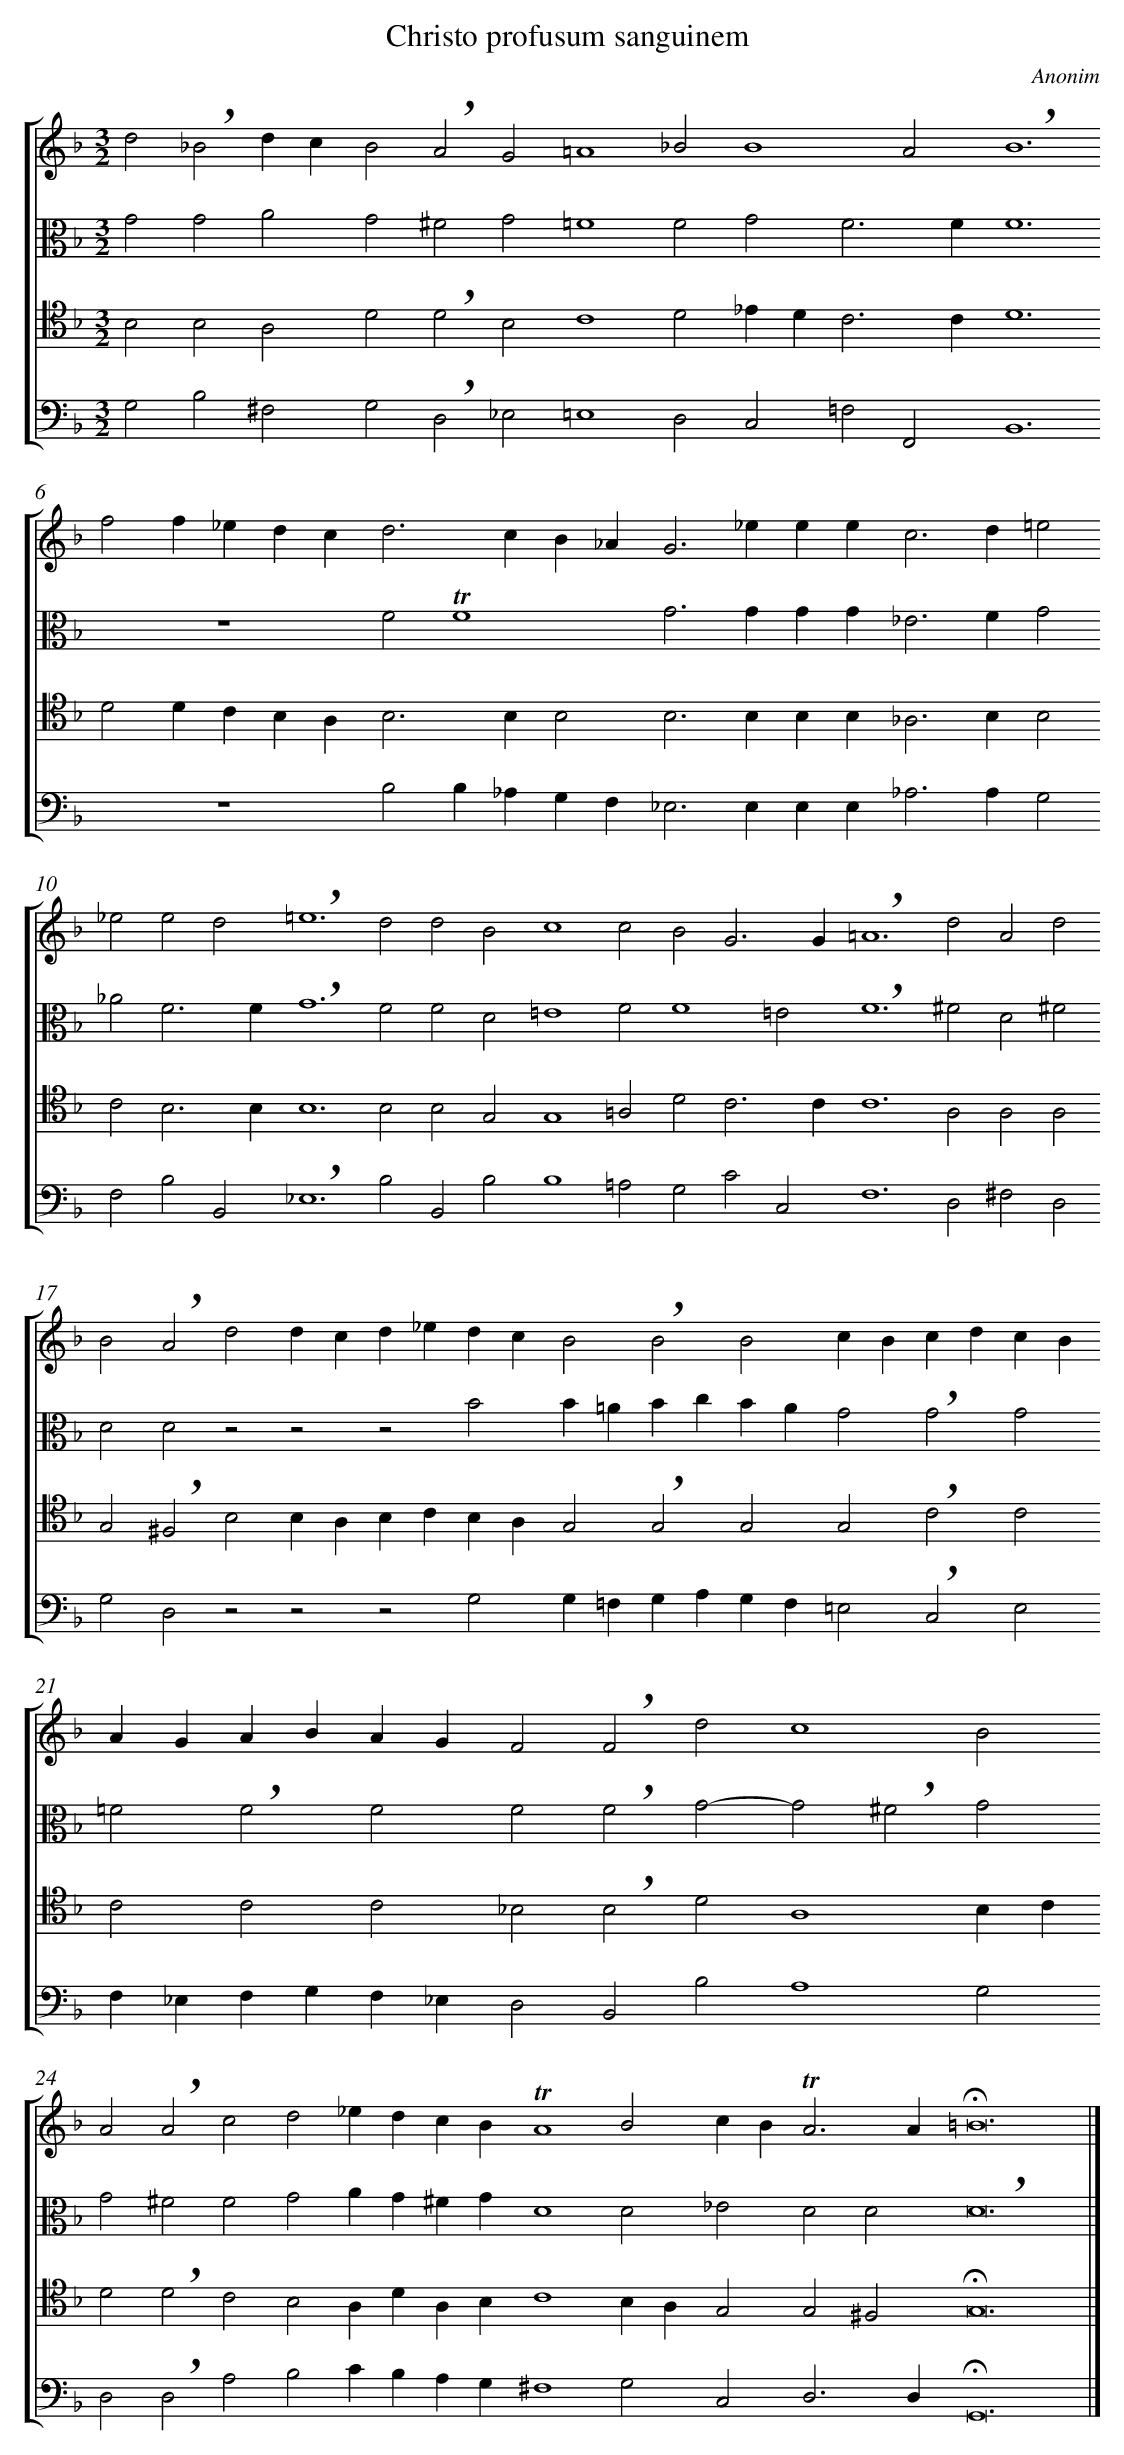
X:1
T: Christo profusum sanguinem
C: Anonim
L: 1/4
M: 3/2
%%staves [1 2 3 4]
V: 1
V: 2 clef=alto
V: 3 clef=tenor
V: 4 clef=bass
K: F
[V:1] d2!breath!_B2dc [|]
[V:2] G2G2A2 [|]
[V:3] B,2B,2A,2 [|]
[V:4] G,2B,2^F,2 [|]
[V:1] B2!breath!A2G2 [|]
[V:2] G2^F2G2 [|]
[V:3] D2!breath!D2B,2 [|]
[V:4] G,2!breath!D,2_E,2 [|]
[V:1] =A4_B2 [|]
[V:2] =F4F2 [|]
[V:3] C4D2 [|]
[V:4] =E,4D,2 [|]
[V:1] B4A2 [|]
[V:2] G2F3F [|]
[V:3] _ED2<C2C [|]
[V:4] C,2=F,2F,,2 [|]
[V:1] !breath!B6 [|]
[V:2] F6 [|]
[V:3] D6 [|]
[V:4] B,,6 [|]
[V:1] f2f_edc [|]
[V:2] z6 [|]
[V:3] D2DCB,A, [|]
[V:4] z6 [|]
[V:1] d2>c2B_A [|]
[V:2] F2!trill!F4 [|]
[V:3] B,2>B,2B,2 [|]
[V:4] B,2B,_A,G,F, [|]
[V:1] G2>_e2ee [|]
[V:2] G2>G2GG [|]
[V:3] B,2>B,2B,B, [|]
[V:4] _E,2>E,2E,E, [|]
[V:1] c2>d2=e2 [|]
[V:2] _E2>F2G2 [|]
[V:3] _A,2>B,2B,2 [|]
[V:4] _A,2>A,2G,2 [|]
[V:1] _e2e2d2 [|]
[V:2] _A2F3F [|]
[V:3] C2B,3B, [|]
[V:4] F,2B,2B,,2 [|]
[V:1] !breath!=e6 [|]
[V:2] !breath!G6 [|]
[V:3] B,6 [|]
[V:4] !breath!_E,6 [|]
[V:1] d2d2B2 [|]
[V:2] F2F2D2 [|]
[V:3] B,2B,2G,2 [|]
[V:4] B,2B,,2B,2 [|]
[V:1] c4c2 [|]
[V:2] =E4F2 [|]
[V:3] G,4=A,2 [|]
[V:4] B,4=A,2 [|]
[V:1] B2G3G [|]
[V:2] F4=E2 [|]
[V:3] D2C3C [|]
[V:4] G,2C2C,2 [|]
[V:1] !breath!=A6 [|]
[V:2] !breath!F6 [|]
[V:3] C6 [|]
[V:4] F,6 [|]
[V:1] d2A2d2 [|]
[V:2] ^F2D2^F2 [|]
[V:3] A,2A,2A,2 [|]
[V:4] D,2^F,2D,2 [|]
[V:1] B2!breath!A2d2 [|]
[V:2] D2D2z2 [|]
[V:3] G,2!breath!^F,2B,2 [|]
[V:4] G,2D,2z2 [|]
[V:1] dcd_edc [|]
[V:2] z2z2B2 [|]
[V:3] B,A,B,CB,A, [|]
[V:4] z2z2G,2 [|]
[V:1] B2!breath!B2B2 [|]
[V:2] B=ABcBA [|]
[V:3] G,2!breath!G,2G,2 [|]
[V:4] G,=F,G,A,G,F, [|]
[V:1] cBcdcB [|]
[V:2] G2!breath!G2G2 [|]
[V:3] G,2!breath!C2C2 [|]
[V:4] =E,2!breath!C,2E,2 [|]
[V:1] AGABAG [|]
[V:2] =F2!breath!F2F2 [|]
[V:3] C2C2C2 [|]
[V:4] F,_E,F,G,F,_E, [|]
[V:1] F2!breath!F2d2 [|]
[V:2] F2!breath!F2G2- [|]
[V:3] _B,2!breath!B,2D2 [|]
[V:4] D,2B,,2B,2 [|]
[V:1] c4B2 [|]
[V:2] G2!breath!^F2G2 [|]
[V:3] A,4B,C [|]
[V:4] A,4G,2 [|]
[V:1] A2!breath!A2c2 [|]
[V:2] G2^F2F2 [|]
[V:3] D2!breath!D2C2 [|]
[V:4] D,2!breath!D,2A,2 [|]
[V:1] d2_edcB [|]
[V:2] G2AG^FG [|]
[V:3] B,2A,DA,B, [|]
[V:4] B,2CB,A,G, [|]
[V:1] !trill!A4B2 [|]
[V:2] D4D2 [|]
[V:3] C4B,A, [|]
[V:4] ^F,4G,2 [|]
[V:1] cB2<!trill!A2A [|]
[V:2] _E2D2D2 [|]
[V:3] G,2G,2^F,2 [|]
[V:4] C,2D,3D, [|]
[V:1] !fermata!=B12 [|]
[V:2] !breath!D12 [|]
[V:3] !fermata!G,12 [|]
[V:4] !fermata!G,,12 [|]
[V:1]  |]
[V:2]  |]
[V:3]  |]
[V:4]  |]
